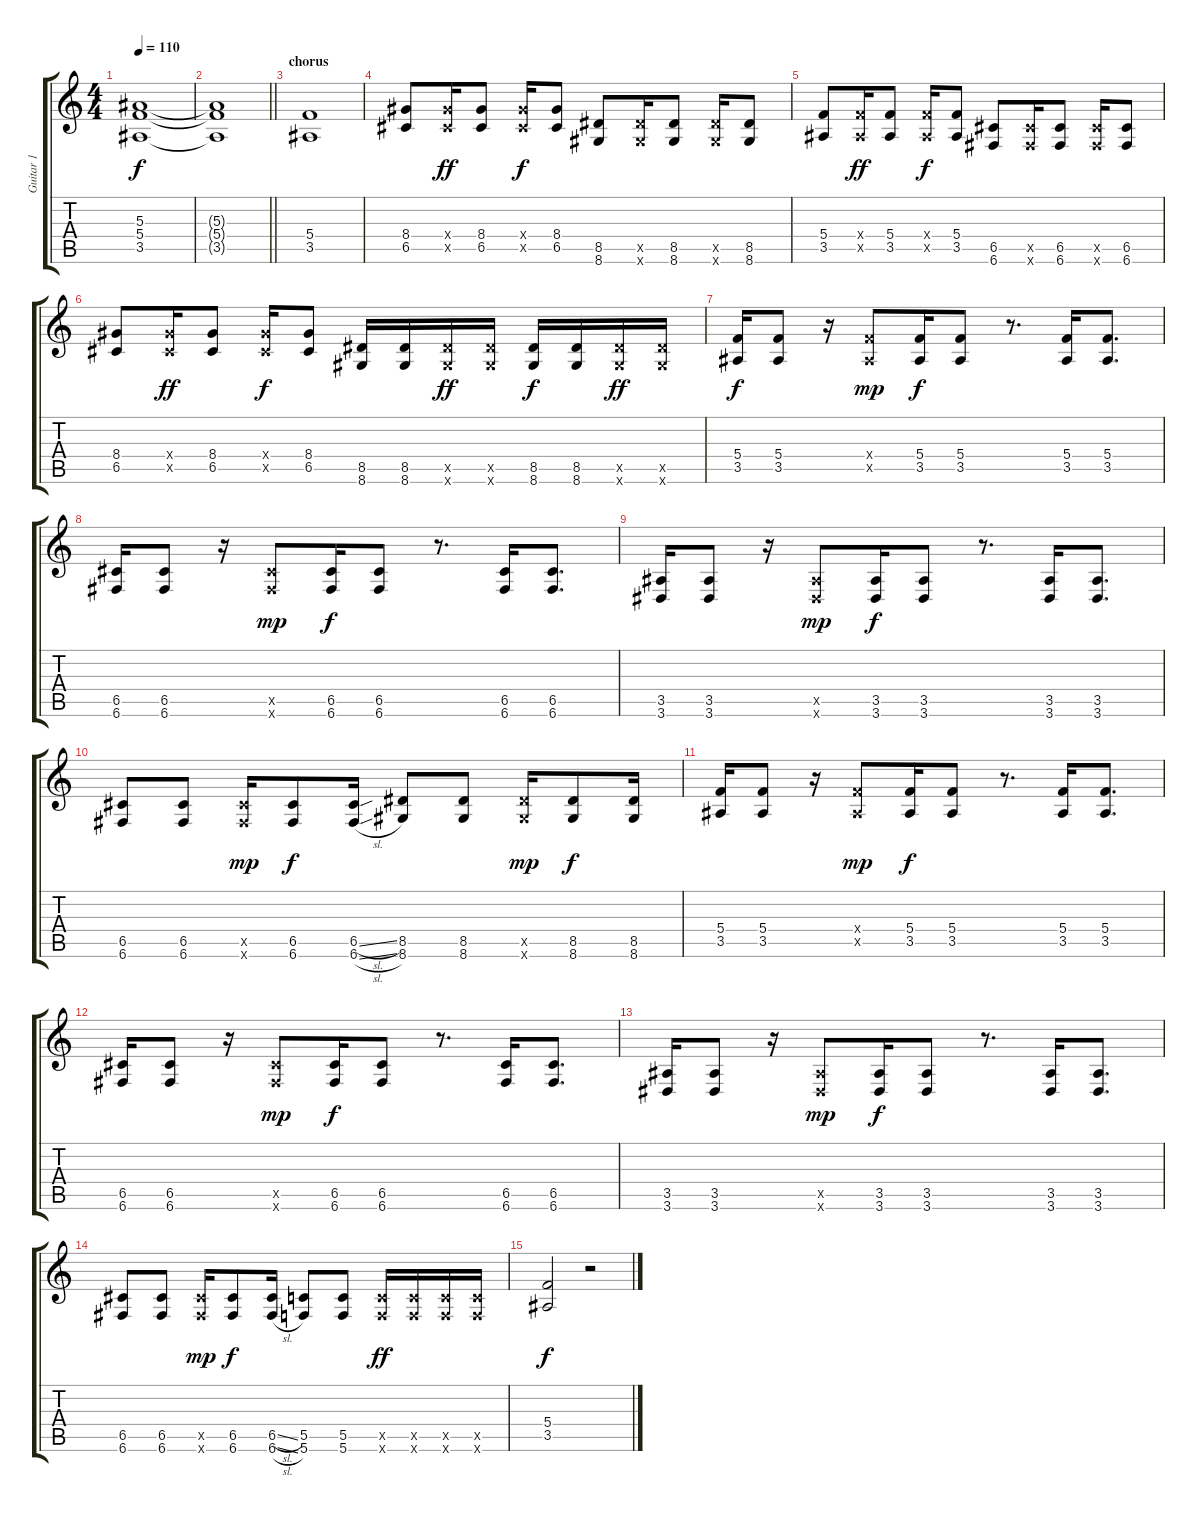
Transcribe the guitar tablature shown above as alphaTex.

\track ("Guitar 1" "Guitar 1") {instrument distortionguitar}
\staff {score tabs}
\tuning (D4 A3 F3 C3 G2 C2) {hide}
\ts (4 4)
\tempo 110
\clef g2
\ks c
(5.3{t} 5.4{t} 3.5{t}).1{dy f} |
\barLineRight lightlight
(5.3{t} 5.4{t} 3.5{t}).1 |
\section ("" "chorus")
(5.4 3.5).1 |
(8.4 6.5).8 (8.4{x} 6.5{x}).16{dy ff} (8.4 6.5).8 (8.4{x} 6.5{x}).16{dy f} (8.4 6.5).8 (8.5 8.6).8 (8.5{x} 8.6{x}).16 (8.5 8.6).8 (8.5{x} 8.6{x}).16 (8.5 8.6).8 |
(5.4 3.5).8 (5.4{x} 3.5{x}).16{dy ff} (5.4 3.5).8 (5.4{x} 3.5{x}).16{dy f} (5.4 3.5).8 (6.5 6.6).8 (6.5{x} 6.6{x}).16 (6.5 6.6).8 (6.5{x} 6.6{x}).16 (6.5 6.6).8 |
(8.4 6.5).8 (8.4{x} 6.5{x}).16{dy ff} (8.4 6.5).8 (8.4{x} 6.5{x}).16{dy f} (8.4 6.5).8 (8.5 8.6).16 (8.5 8.6).16 (8.5{x} 8.6{x}).16{dy ff} (8.5{x} 8.6{x}).16 (8.5 8.6).16{dy f} (8.5 8.6).16 (8.5{x} 8.6{x}).16{dy ff} (8.5{x} 8.6{x}).16 |
(5.4 3.5).16{dy f} (5.4 3.5).8 r.16 (5.4{x} 3.5{x}).8{dy mp} (5.4 3.5).16{dy f} (5.4 3.5).8 r.8{d} (5.4 3.5).16 (5.4 3.5).8{d} |
(6.5 6.6).16 (6.5 6.6).8 r.16 (6.5{x} 6.6{x}).8{dy mp} (6.5 6.6).16{dy f} (6.5 6.6).8 r.8{d} (6.5 6.6).16 (6.5 6.6).8{d} |
(3.5 3.6).16 (3.5 3.6).8 r.16 (3.5{x} 3.6{x}).8{dy mp} (3.5 3.6).16{dy f} (3.5 3.6).8 r.8{d} (3.5 3.6).16 (3.5 3.6).8{d} |
(6.5 6.6).8 (6.5 6.6).8 (6.5{x} 6.6{x}).16{dy mp} (6.5 6.6).8{dy f} (6.5{sl} 6.6{sl}).16 (8.5 8.6).8 (8.5 8.6).8 (8.5{x} 8.6{x}).16{dy mp} (8.5 8.6).8{dy f} (8.5 8.6).16 |
(5.4 3.5).16 (5.4 3.5).8 r.16 (5.4{x} 3.5{x}).8{dy mp} (5.4 3.5).16{dy f} (5.4 3.5).8 r.8{d} (5.4 3.5).16 (5.4 3.5).8{d} |
(6.5 6.6).16 (6.5 6.6).8 r.16 (6.5{x} 6.6{x}).8{dy mp} (6.5 6.6).16{dy f} (6.5 6.6).8 r.8{d} (6.5 6.6).16 (6.5 6.6).8{d} |
(3.5 3.6).16 (3.5 3.6).8 r.16 (3.5{x} 3.6{x}).8{dy mp} (3.5 3.6).16{dy f} (3.5 3.6).8 r.8{d} (3.5 3.6).16 (3.5 3.6).8{d} |
(6.5 6.6).8 (6.5 6.6).8 (6.5{x} 6.6{x}).16{dy mp} (6.5 6.6).8{dy f} (6.5{sl} 6.6{sl}).16 (5.5 5.6).8 (5.5 5.6).8 (5.5{x} 5.6{x}).16{dy ff} (5.5{x} 5.6{x}).16 (5.5{x} 5.6{x}).16 (5.5{x} 5.6{x}).16 |
(5.4 3.5).2{dy f} r.2
